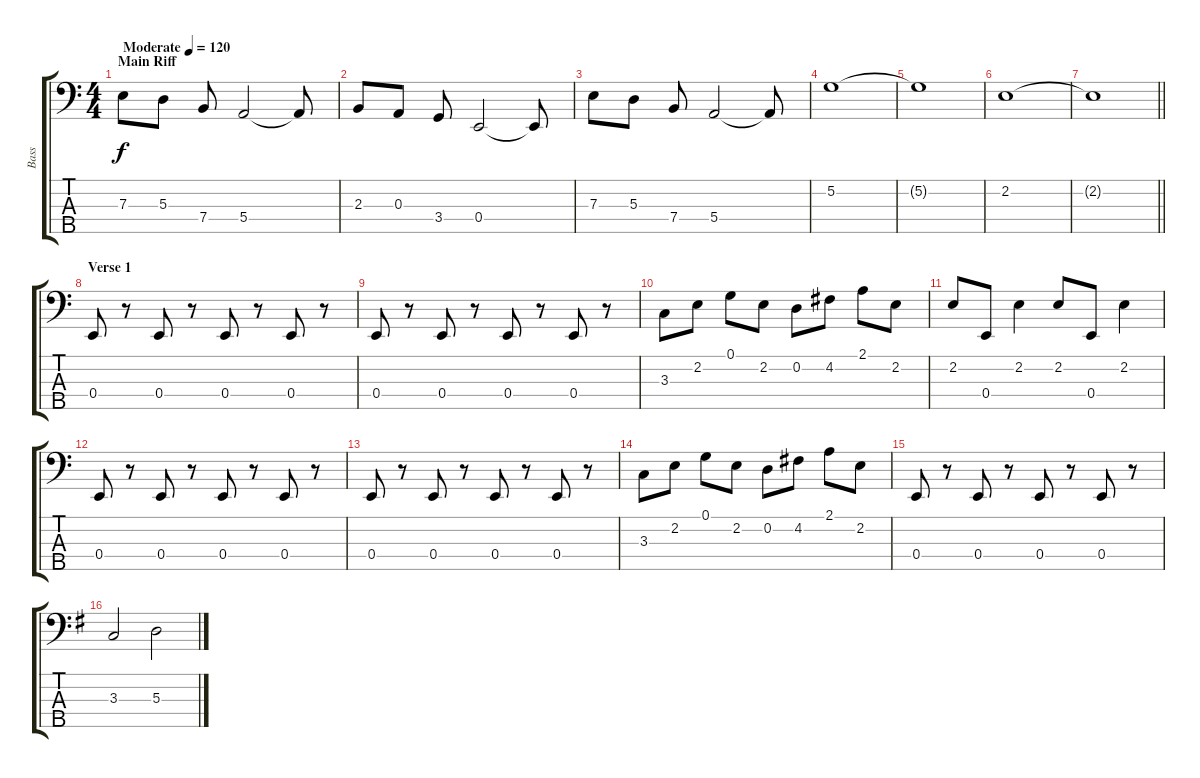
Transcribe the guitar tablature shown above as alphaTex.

\track ("Bass" "Bass") {instrument electricbassfinger}
\staff {score tabs}
\tuning (G2 D2 A1 E1 B0) {hide}
\ts (4 4)
\section ("" "Main Riff")
\tempo (120 "Moderate")
\clef f4
\ks c
7.3.8{dy f instrument electricbassfinger} 5.3.8 7.4.8 5.4.2 5.4{t}.8 |
2.3.8 0.3.8 3.4.8 0.4.2 0.4{t}.8 |
7.3.8 5.3.8 7.4.8 5.4.2 5.4{t}.8 |
5.2.1 |
5.2{t}.1 |
2.2.1 |
\barLineRight lightlight
2.2{t}.1 |
\section ("" "Verse 1")
0.4.8 r.8 0.4.8 r.8 0.4.8 r.8 0.4.8 r.8 |
0.4.8 r.8 0.4.8 r.8 0.4.8 r.8 0.4.8 r.8 |
3.3.8 2.2.8 0.1.8 2.2.8 0.2.8 4.2.8 2.1.8 2.2.8 |
2.2.8 0.4.8 2.2.4 2.2.8 0.4.8 2.2.4 |
0.4.8 r.8 0.4.8 r.8 0.4.8 r.8 0.4.8 r.8 |
0.4.8 r.8 0.4.8 r.8 0.4.8 r.8 0.4.8 r.8 |
3.3.8 2.2.8 0.1.8 2.2.8 0.2.8 4.2.8 2.1.8 2.2.8 |
0.4.8 r.8 0.4.8 r.8 0.4.8 r.8 0.4.8 r.8 |
\ks g
3.3.2 5.3.2
